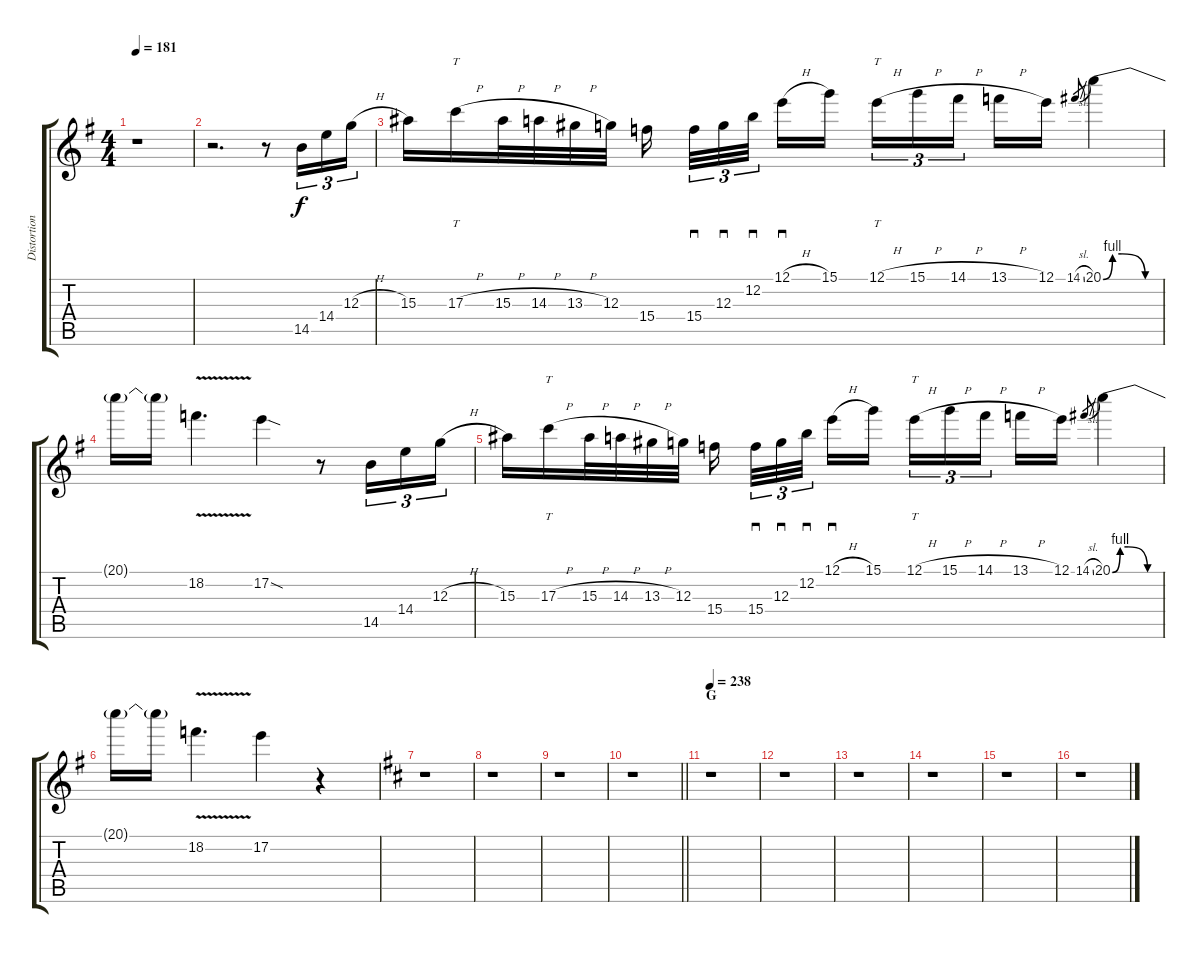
\track ("Distortion 3" "Distortion") {instrument distortionguitar}
\staff {score tabs}
\tuning (E4 B3 G3 D3 A2 E2) {hide}
\ts (4 4)
\tempo 181
\clef g2
\ks g
r.1{dy f} |
r.2{d} r.8 14.5.16{tu (3 2)} 14.4.16{tu (3 2)} 12.3{h}.16{tu (3 2)} |
15.3.16 17.3{h}.16{tt} 15.3{h}.32 14.3{h}.32 13.3{h}.32 12.3.32 15.4.16{beam splitsecondary} 15.4.32{sd tu (3 2)} 12.3.32{sd tu (3 2)} 12.2.32{sd tu (3 2) beam splitsecondary} 12.1{h}.16{sd} 15.1.16 12.1{h}.16{tt tu (3 2)} 15.1{h}.16{tu (3 2)} 14.1{h}.16{tu (3 2) beam splitsecondary} 13.1{h}.16 12.1.16 14.1{sl}.8{gr} 20.1{be (custom 0 0 10 4 20 4 45 0 60 0)}.4 |
20.1{t}.16 20.1{t}.16 18.2{v}.4{d} 17.2{sod}.4 r.8 14.5.16{tu (3 2)} 14.4.16{tu (3 2)} 12.3{h}.16{tu (3 2)} |
15.3.16 17.3{h}.16{tt} 15.3{h}.32 14.3{h}.32 13.3{h}.32 12.3.32 15.4.16{beam splitsecondary} 15.4.32{sd tu (3 2)} 12.3.32{sd tu (3 2)} 12.2.32{sd tu (3 2) beam splitsecondary} 12.1{h}.16{sd} 15.1.16 12.1{h}.16{tt tu (3 2)} 15.1{h}.16{tu (3 2)} 14.1{h}.16{tu (3 2) beam splitsecondary} 13.1{h}.16 12.1.16 14.1{sl}.8{gr} 20.1{be (custom 0 0 10 4 20 4 45 0 60 0)}.4 |
20.1{t}.16 20.1{t}.16 18.2{v}.4{d} 17.2.4 r.4 |
\ks d
r.1 |
r.1 |
r.1 |
\barLineRight lightlight
r.1 |
\section ("" "G")
\tempo 238
r.1 |
r.1 |
r.1 |
r.1 |
r.1 |
r.1
